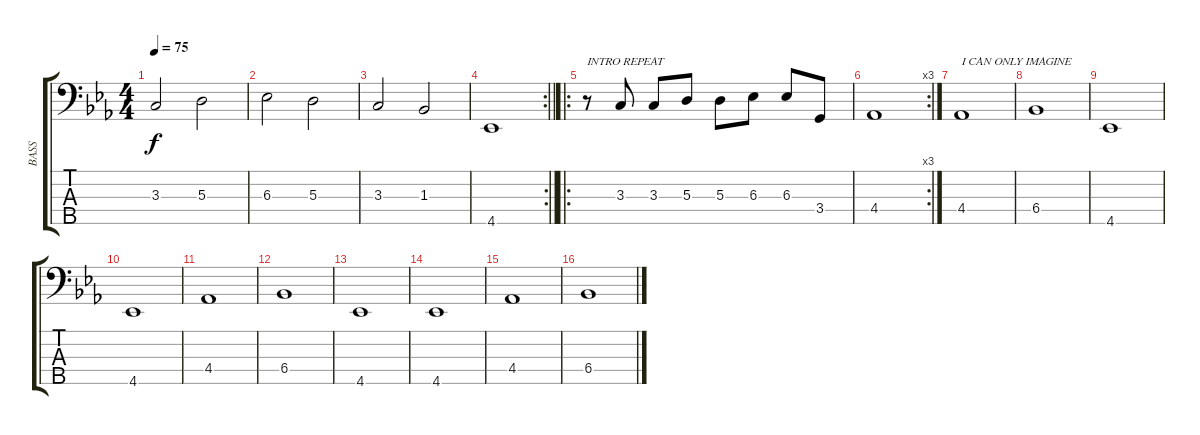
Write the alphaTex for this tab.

\track ("BASS" "BASS") {instrument electricbassfinger}
\staff {score tabs}
\tuning (G2 D2 A1 E1 B0) {hide}
\ts (4 4)
\tempo 75
\clef f4
\ks eb
3.3.2{dy f} 5.3.2 |
6.3.2 5.3.2 |
3.3.2 1.3.2 |
\rc 2
\barLineRight lightlight
4.5.1 |
\ro
r.8{txt "INTRO REPEAT"} 3.3.8 3.3.8 5.3.8 5.3.8 6.3.8 6.3.8 3.4.8 |
\rc 3
4.4.1 |
4.4.1{txt "I CAN ONLY IMAGINE"} |
6.4.1 |
4.5.1 |
4.5.1 |
4.4.1 |
6.4.1 |
4.5.1 |
4.5.1 |
4.4.1 |
6.4.1
